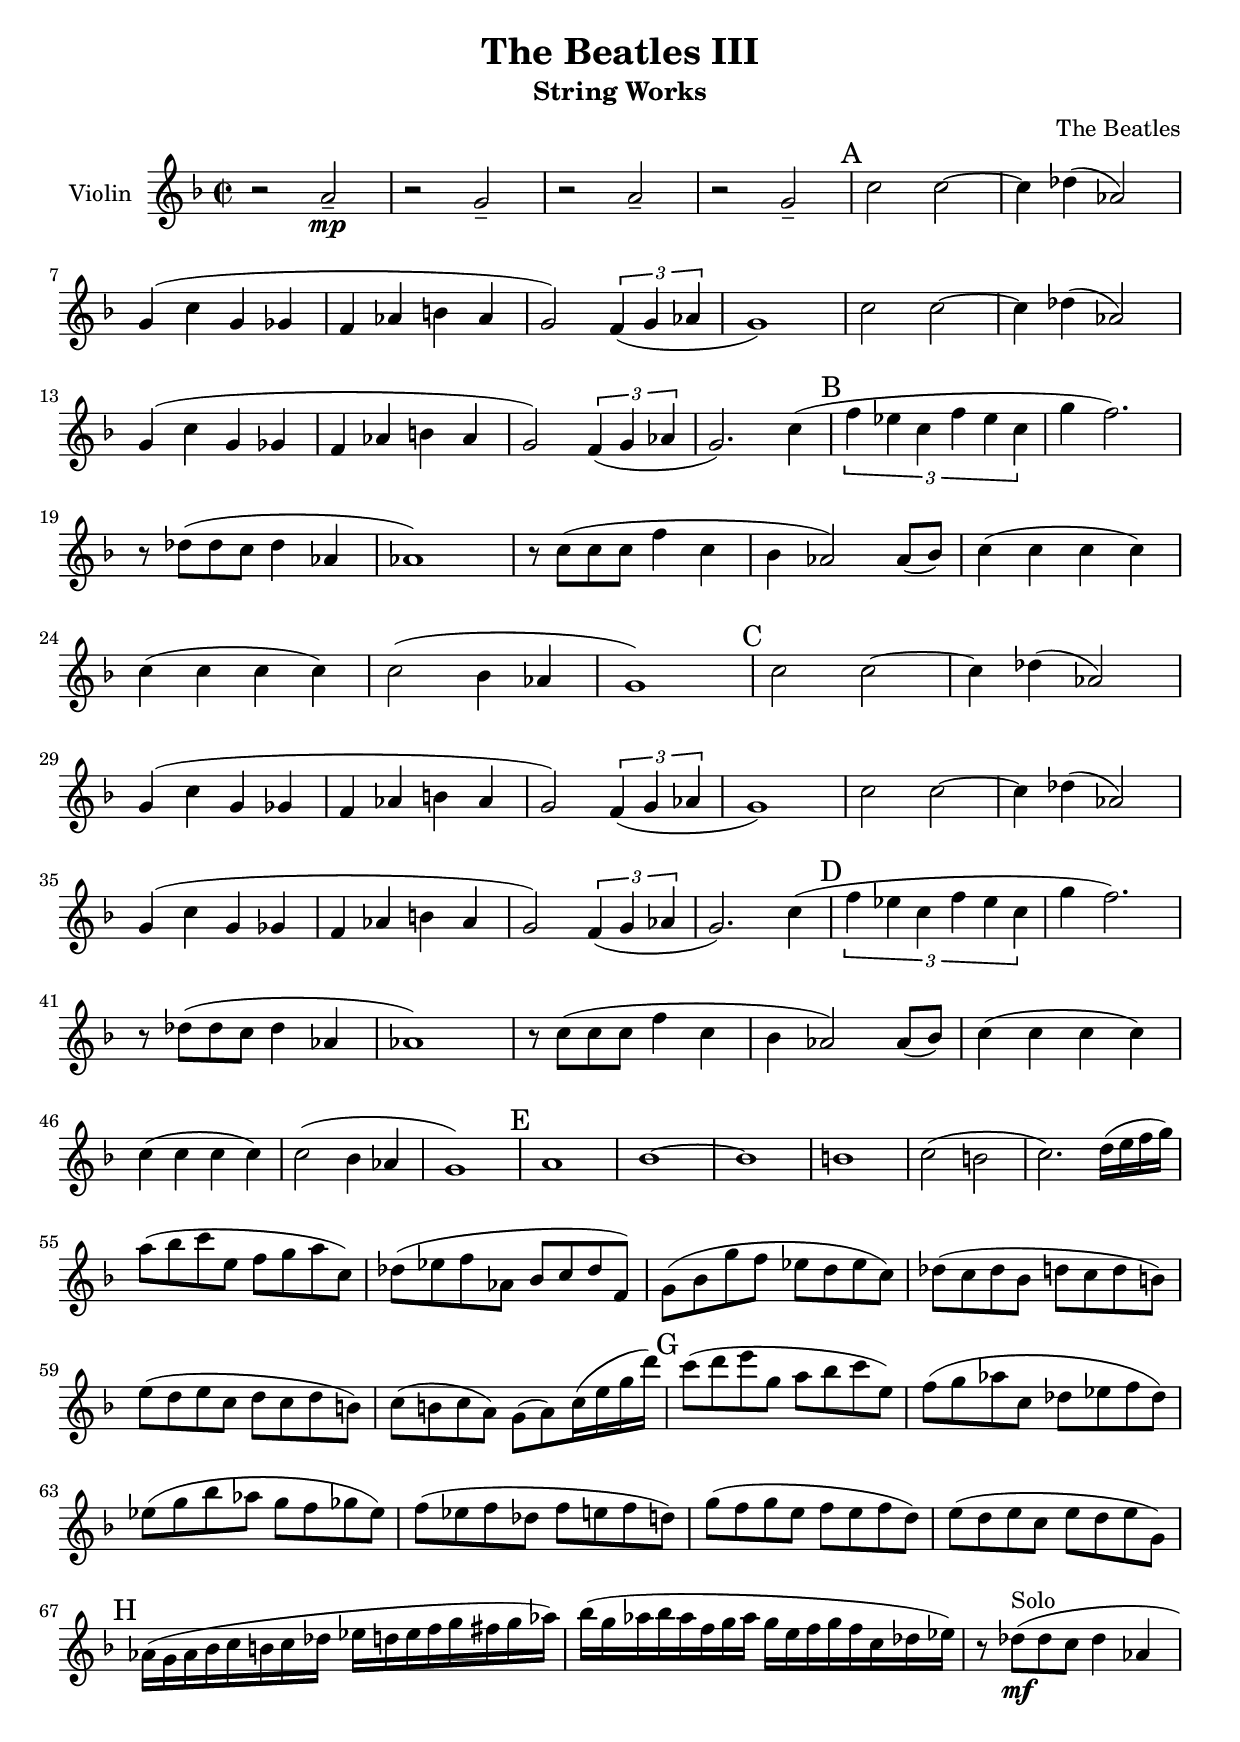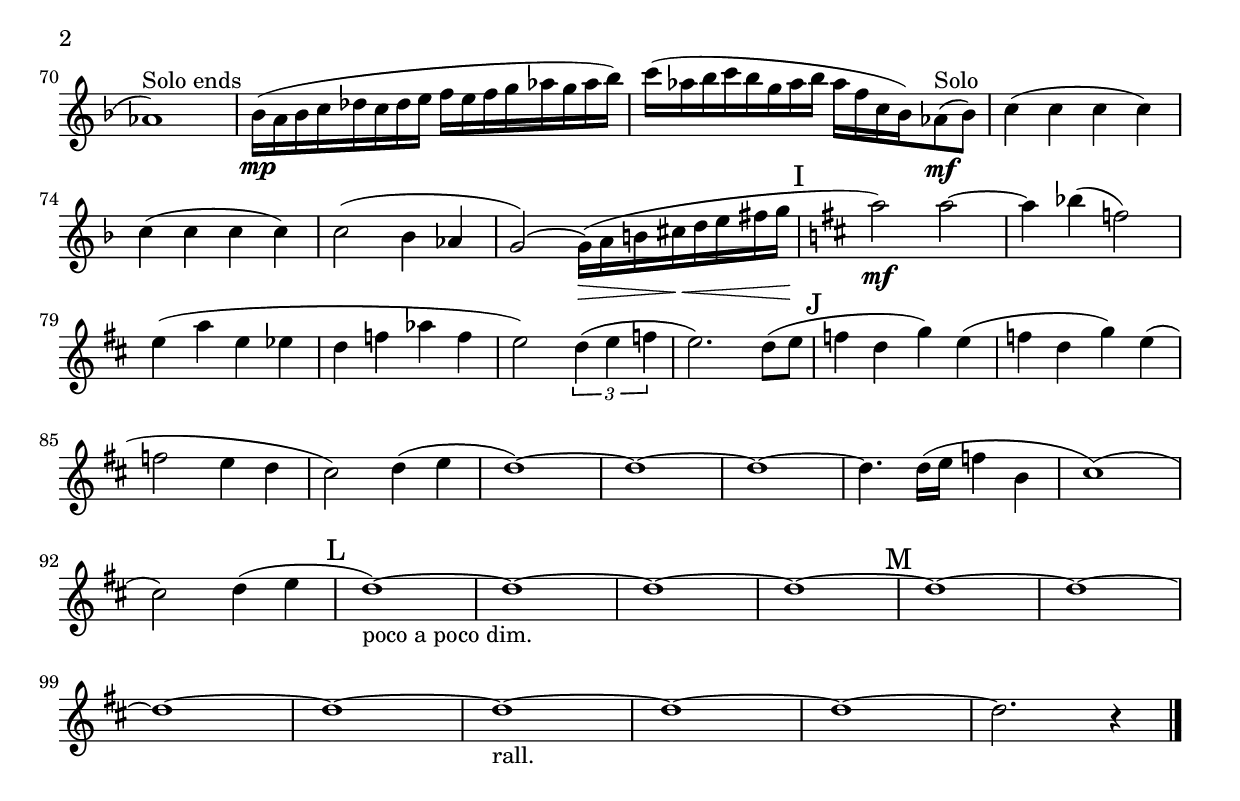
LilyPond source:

% Created on Sun May 15 16:43:59 CEST 2011
\version "2.12.0"

\header {
	title = "The Beatles III" 
 subtitle = "String Works" 
 	composer = "The Beatles" 

}

mbreak = {\break}

\include "deutsch.ly"

phraseA = {
	c2 c2~
	c4 des( as2) \mbreak
	g4( c g ges 
	f as h as 
	g2) \times 2/3 {f4( g as}
	g1)
	
	c2 c2~
	c4 des( as2) \mbreak
	g4( c g ges 
	f as h as 
	g2) \times 2/3 {f4( g as}
	g2.) c4(
}
	
	
phraseB= { 
	\times 2/3 {f es c f es c}
	g' f2.) \mbreak
	r8 des8( des c des4 as
	as1)
	r8 c8( c c f4 c
	b as2) as8( b)
	c4( c c c) \mbreak
	c( c c c)
	c2( b4 as
	g1)
}

phraseE= {
			r2 a2--\mp 
			r2 g2--
			r2 a2--
			r2 g2--
			
			\mark "A"
			\phraseA
			
			\mark "B"
			\phraseB
			
			\mark "C"
			\phraseA
			
			\mark "D"
			\phraseB
			
			\mark "E"
			a1
			b~
			b
			h
			c2( h
			c2.) d16( e f g) \mbreak
			a8( b c e, f g a c,)
			des( es f as, b c des f,)
			g( b g' f es d es c)
			des( c des b d c d h)
			e( d e c d c d h)
			c( h c a) g( a) c16( e g d')
			
			\mark "G"
			c8( d e g, a b c e,)
			f( g as c, des es f des) \mbreak
			es( g b as g f ges es)
			f( es f des f e f d)
			g( f g e f e f d)
			e( d e c e d e g,) \mbreak
			
			\mark "H"
			as16( g as b c h c des es d es f g fis g as)
			b( g as b as f g as g e f g f c des es)
			r8 des8\mf^"Solo"( des c des4 as \mbreak
			as1^"Solo ends")
			b16(\mp a b c des c des e f e f g as g as b)
			c( as b c b g as b as f c b) as8\mf^"Solo"( b)
			c4( c c c) \mbreak
			c( c c c)
			c2( b4 as4
			g2)( g16)\>( a h cis\< d e fis g \!
			
			\mark "I"
			\key d \major
			a2)\mf a2~ 
			a4 b( f2) \mbreak
			e4( a e es
			d f as f 
			e2) \times 2/3 {d4( e f}
			e2.) d8( e
			
			\mark "J"
			f4 d g) e(
			f d g) e( \mbreak
			f2 e4 d
			cis2) d4( e
			d1)~
			d1~
			d1~
			d4. d16( e f4 h,
			cis1)( \mbreak
			cis2) d4( e
			
			\mark "L"
			d1)~-"poco a poco dim."
			d1~
			d1~
			d1~
			
			\mark "M"
			d1~
			d1~ \mbreak
			d1~
			d1~
			d1~-"rall."
			d1~
			d1~
			d2. r4	
}

staffViolin = \new Staff {
	\time 2/2
	\set Staff.instrumentName = "Violin"
	\set Staff.midiInstrument = "violin"
	\key f \major
	\clef treble
	
	\relative c'' { 	
		\phraseE
			

	\bar "|."
	}

}


\score {
	<<
		\staffViolin
	>>
	


  \layout {
  }
}

\paper {
}


